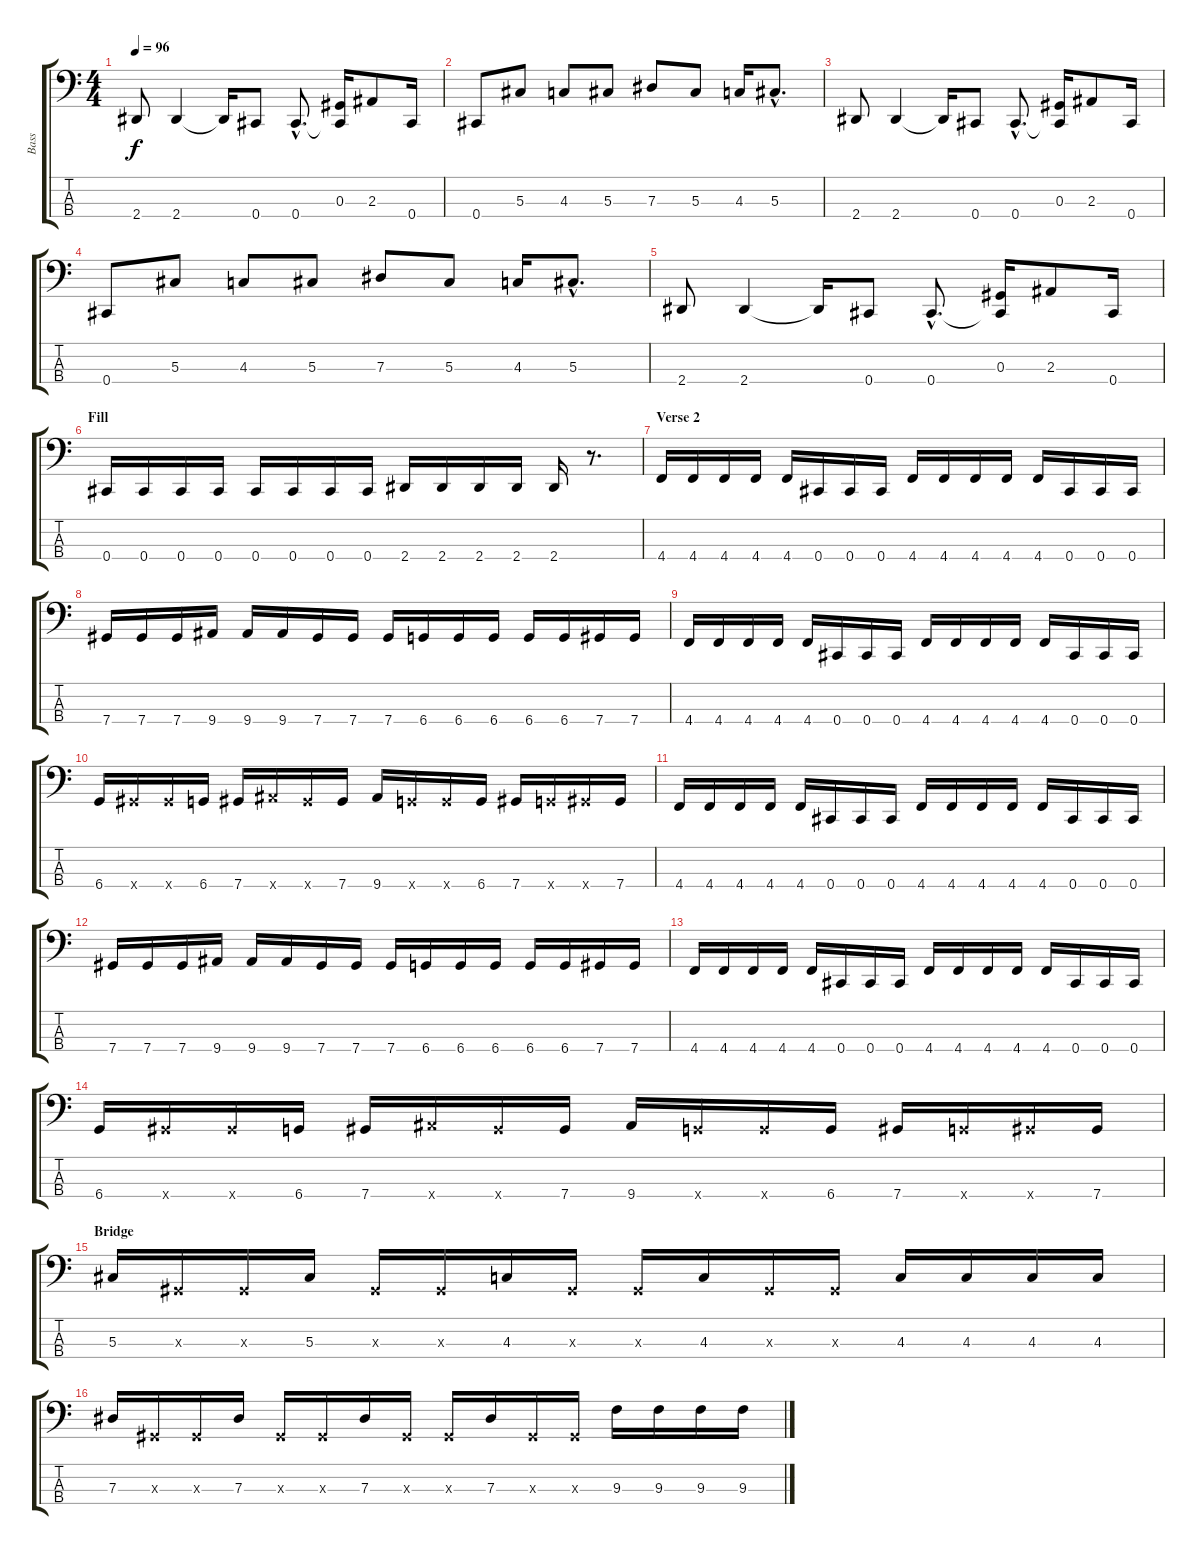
\track ("Bass" "Bass") {instrument electricbassfinger}
\staff {score tabs}
\tuning (Gb2 Db2 Ab1 Db1) {hide}
\ts (4 4)
\tempo 96
\clef f4
\ks c
2.4.8{dy f} 2.4.4 2.4{t}.16 0.4.8 0.4{hac}.8{d} (0.3 0.4{t}).16 2.3.8 0.4.16 |
0.4.8 5.3.8 4.3.8 5.3.8 7.3.8 5.3.8 4.3.16 5.3{hac}.8{d} |
2.4.8 2.4.4 2.4{t}.16 0.4.8 0.4{hac}.8{d} (0.3 0.4{t}).16 2.3.8 0.4.16 |
0.4.8 5.3.8 4.3.8 5.3.8 7.3.8 5.3.8 4.3.16 5.3{hac}.8{d} |
2.4.8 2.4.4 2.4{t}.16 0.4.8 0.4{hac}.8{d} (0.3 0.4{t}).16 2.3.8 0.4.16 |
\section ("" "Fill")
0.4.16 0.4.16 0.4.16 0.4.16 0.4.16 0.4.16 0.4.16 0.4.16 2.4.16 2.4.16 2.4.16 2.4.16 2.4.16 r.8{d} |
\section ("" "Verse 2")
4.4.16 4.4.16 4.4.16 4.4.16 4.4.16 0.4.16 0.4.16 0.4.16 4.4.16 4.4.16 4.4.16 4.4.16 4.4.16 0.4.16 0.4.16 0.4.16 |
7.4.16 7.4.16 7.4.16 9.4.16 9.4.16 9.4.16 7.4.16 7.4.16 7.4.16 6.4.16 6.4.16 6.4.16 6.4.16 6.4.16 7.4.16 7.4.16 |
4.4.16 4.4.16 4.4.16 4.4.16 4.4.16 0.4.16 0.4.16 0.4.16 4.4.16 4.4.16 4.4.16 4.4.16 4.4.16 0.4.16 0.4.16 0.4.16 |
6.4.16 7.4{x}.16 7.4{x}.16 6.4.16 7.4.16 9.4{x}.16 7.4{x}.16 7.4.16 9.4.16 6.4{x}.16 6.4{x}.16 6.4.16 7.4.16 6.4{x}.16 7.4{x}.16 7.4.16 |
4.4.16 4.4.16 4.4.16 4.4.16 4.4.16 0.4.16 0.4.16 0.4.16 4.4.16 4.4.16 4.4.16 4.4.16 4.4.16 0.4.16 0.4.16 0.4.16 |
7.4.16 7.4.16 7.4.16 9.4.16 9.4.16 9.4.16 7.4.16 7.4.16 7.4.16 6.4.16 6.4.16 6.4.16 6.4.16 6.4.16 7.4.16 7.4.16 |
4.4.16 4.4.16 4.4.16 4.4.16 4.4.16 0.4.16 0.4.16 0.4.16 4.4.16 4.4.16 4.4.16 4.4.16 4.4.16 0.4.16 0.4.16 0.4.16 |
6.4.16 7.4{x}.16 7.4{x}.16 6.4.16 7.4.16 9.4{x}.16 7.4{x}.16 7.4.16 9.4.16 6.4{x}.16 6.4{x}.16 6.4.16 7.4.16 6.4{x}.16 7.4{x}.16 7.4.16 |
\section ("" "Bridge")
5.3.16 0.3{x}.16 0.3{x}.16 5.3.16 0.3{x}.16 0.3{x}.16 4.3.16 0.3{x}.16 0.3{x}.16 4.3.16 0.3{x}.16 0.3{x}.16 4.3.16 4.3.16 4.3.16 4.3.16 |
7.3.16 0.3{x}.16 0.3{x}.16 7.3.16 0.3{x}.16 0.3{x}.16 7.3.16 0.3{x}.16 0.3{x}.16 7.3.16 0.3{x}.16 0.3{x}.16 9.3.16 9.3.16 9.3.16 9.3.16
